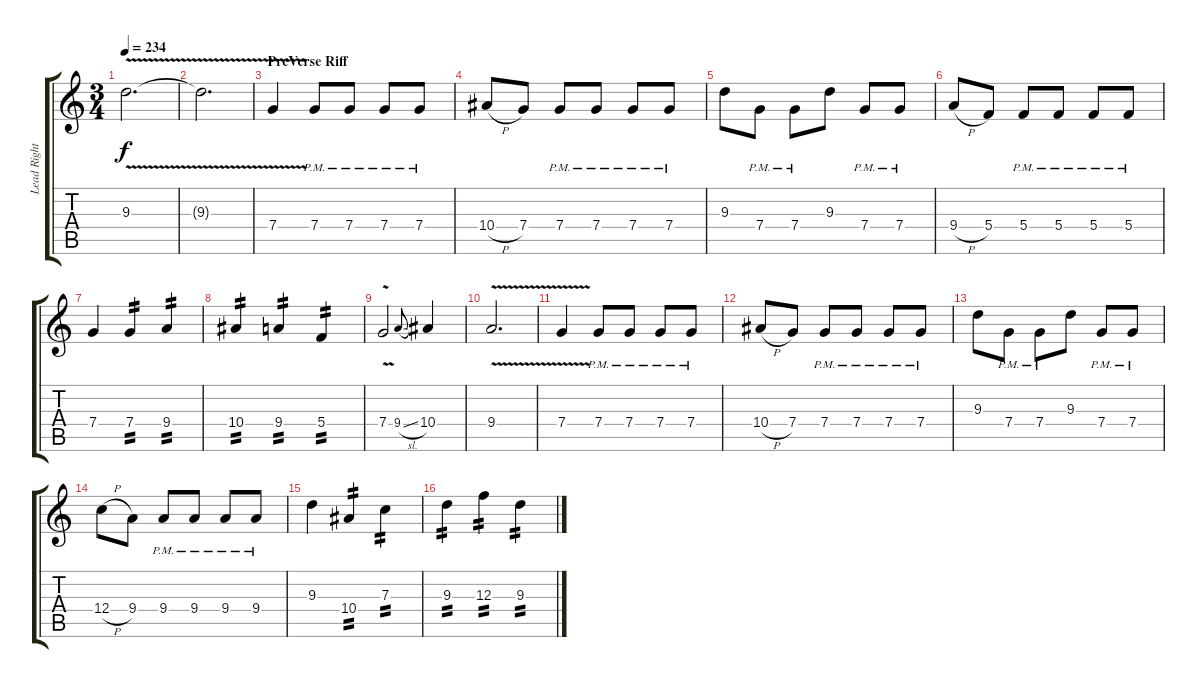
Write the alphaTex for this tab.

\track ("Lead Right" "Lead Right") {instrument overdrivenguitar}
\staff {score tabs}
\tuning (D4 A3 F3 C3 G2 D2) {hide}
\ts (3 4)
\tempo 234
\clef g2
\ks c
9.3{v}.2{d dy f} |
9.3{t}.2{d} |
\section ("" "PreVerse Riff")
7.4{v}.4 7.4{pm}.8 7.4{pm}.8 7.4{pm}.8 7.4{pm}.8 |
10.4{h}.8 7.4.8 7.4{pm}.8 7.4{pm}.8 7.4{pm}.8 7.4{pm}.8 |
9.3.8 7.4{pm}.8 7.4{pm}.8 9.3.8 7.4{pm}.8 7.4{pm}.8 |
9.4{h}.8 5.4.8 5.4{pm}.8 5.4{pm}.8 5.4{pm}.8 5.4{pm}.8 |
7.4.4 7.4.4{tp 2} 9.4.4{tp 2} |
10.4.4{tp 2} 9.4.4{tp 2} 5.4.4{tp 2} |
7.4{v}.2 9.4{sl}.8{gr onbeat} 10.4.4 |
9.4{v}.2{d} |
7.4{v}.4 7.4{pm}.8 7.4{pm}.8 7.4{pm}.8 7.4{pm}.8 |
10.4{h}.8 7.4.8 7.4{pm}.8 7.4{pm}.8 7.4{pm}.8 7.4{pm}.8 |
9.3.8 7.4{pm}.8 7.4{pm}.8 9.3.8 7.4{pm}.8 7.4{pm}.8 |
12.4{h}.8 9.4.8 9.4{pm}.8 9.4{pm}.8 9.4{pm}.8 9.4{pm}.8 |
9.3.4 10.4.4{tp 2} 7.3.4{tp 2} |
9.3.4{tp 2} 12.3.4{tp 2} 9.3.4{tp 2}
